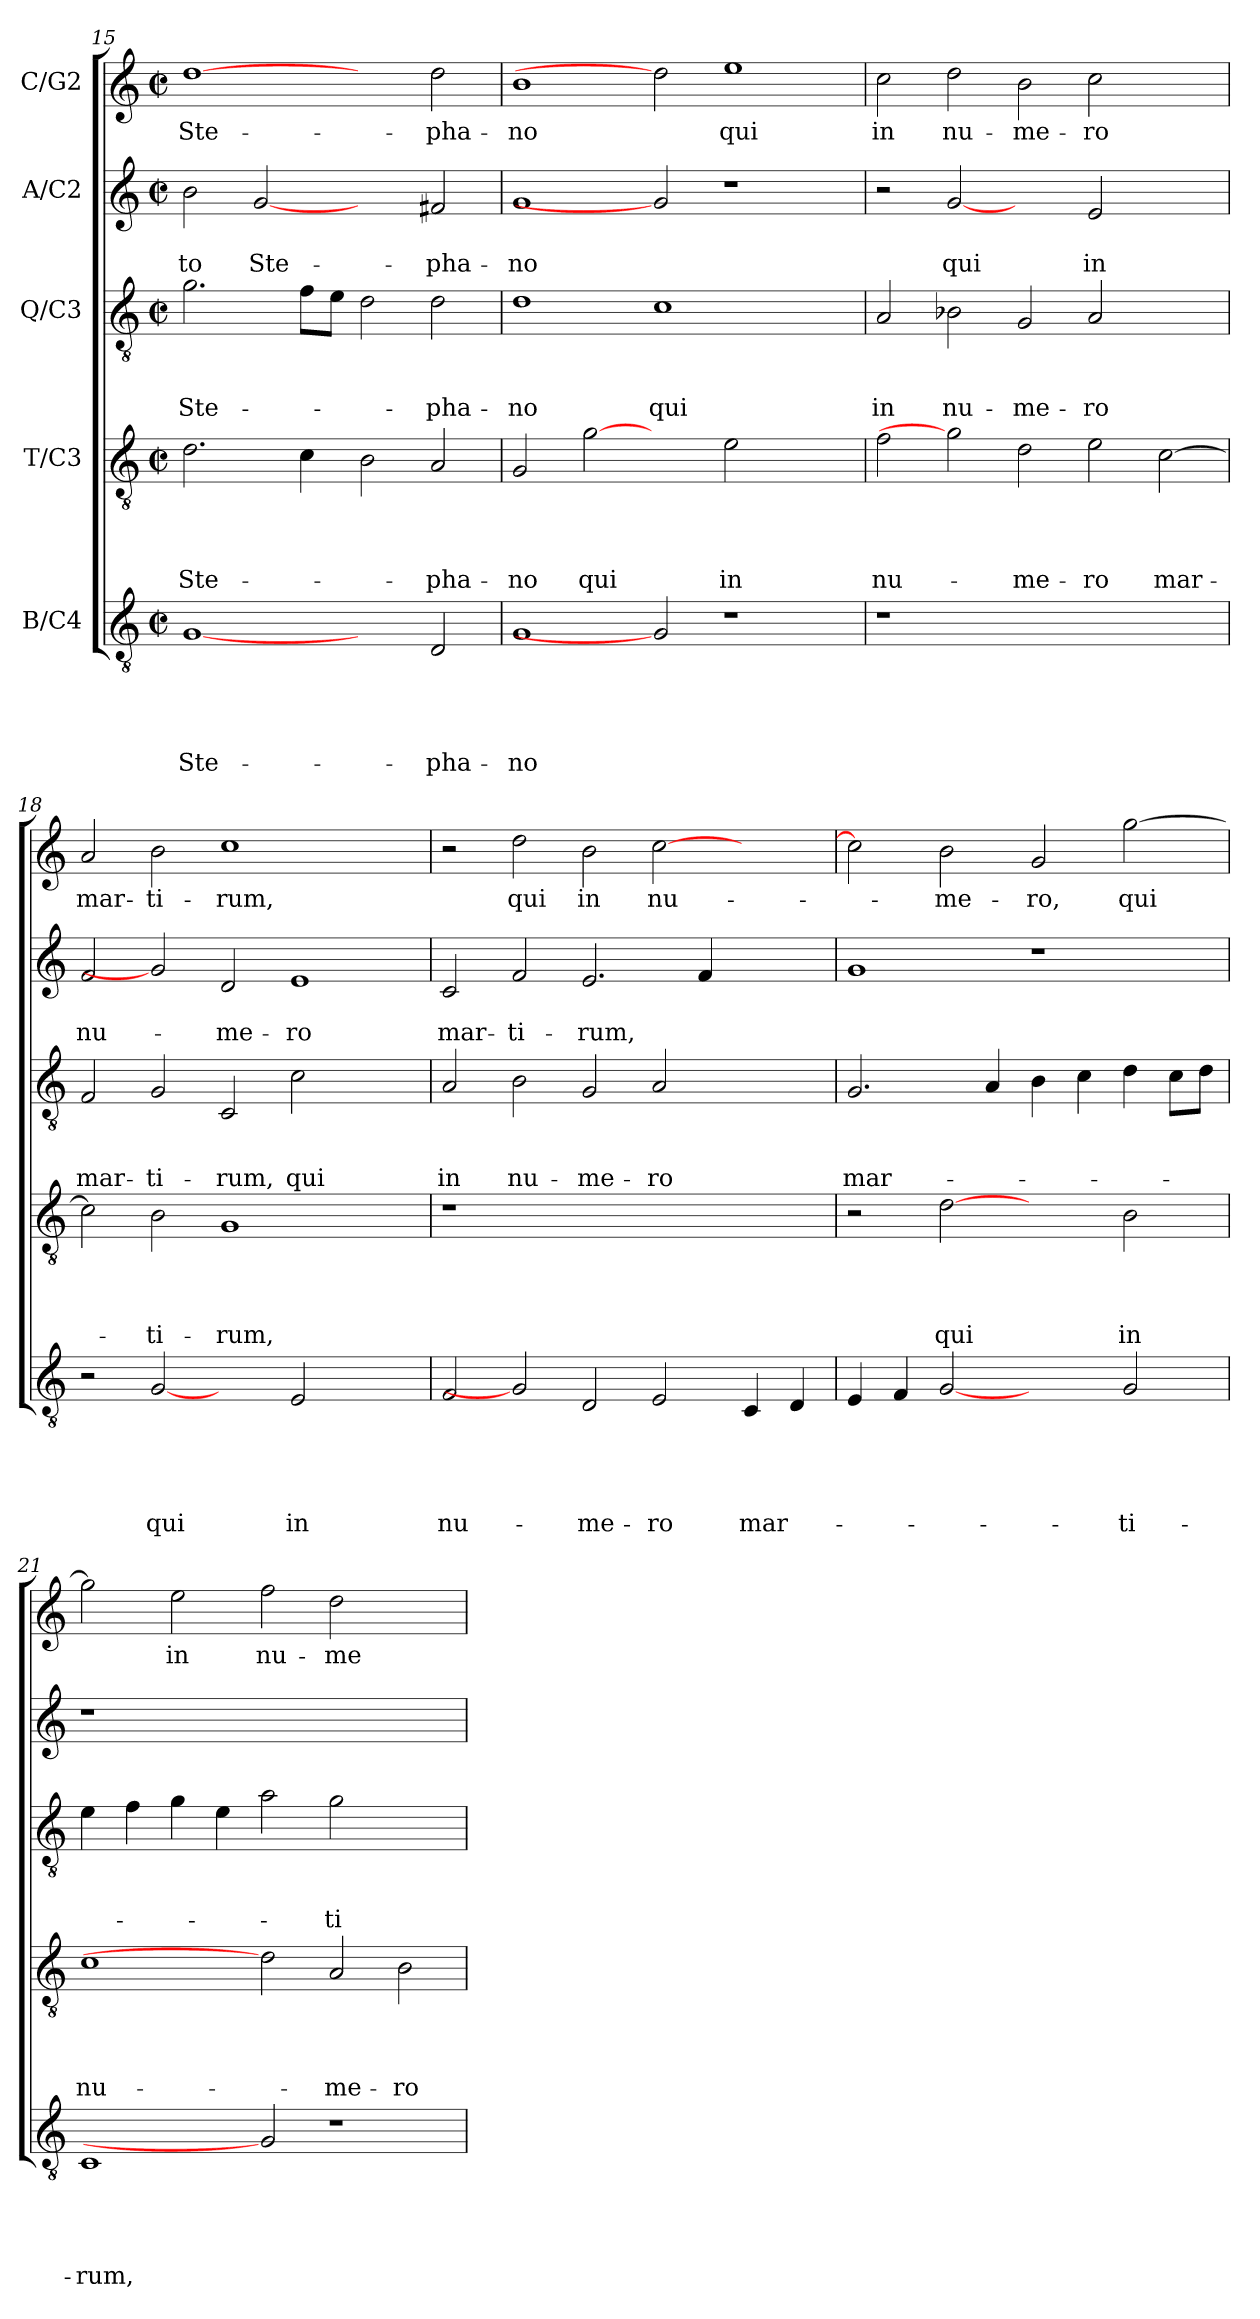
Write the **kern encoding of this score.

**kern	**text	**text	**text	**text	**text	**kern	**text	**text	**text	**text	**kern	**text	**text	**text	**kern	**text	**text	**kern	**text
*part5	*part5	*part5	*part5	*part5	*part5	*part4	*part4	*part4	*part4	*part4	*part3	*part3	*part3	*part3	*part2	*part2	*part2	*part1	*part1
*staff5	*staff5	*staff5	*staff5	*staff5	*staff5	*staff4	*staff4	*staff4	*staff4	*staff4	*staff3	*staff3	*staff3	*staff3	*staff2	*staff2	*staff2	*staff1	*staff1
*I"B/C4	*	*	*	*	*	*I"T/C3	*	*	*	*	*I"Q/C3	*	*	*	*I"A/C2	*	*	*I"C/G2	*
*clefGv2	*	*	*	*	*	*clefGv2	*	*	*	*	*clefGv2	*	*	*	*clefG2	*	*	*clefG2	*
*k[]	*	*	*	*	*	*k[]	*	*	*	*	*k[]	*	*	*	*k[]	*	*	*k[]	*
*C:	*	*	*	*	*	*C:	*	*	*	*	*C:	*	*	*	*C:	*	*	*C:	*
*M2/2	*	*	*	*	*	*M2/2	*	*	*	*	*M2/2	*	*	*	*M2/2	*	*	*M2/2	*
*met(c|)	*	*	*	*	*	*met(c|)	*	*	*	*	*met(c|)	*	*	*	*met(c|)	*	*	*met(c|)	*
=15	=15	=15	=15	=15	=15	=15	=15	=15	=15	=15	=15	=15	=15	=15	=15	=15	=15	=15	=15
!	!	!	!	!	!LO:LY:b	!	!	!	!	!LO:LY:b	!	!	!	!LO:LY:b	!	!	!LO:LY:b	!	!LO:LY:b
[1G	.	.	.	.	Ste-	2.d\	.	.	.	Ste-	2.g\	.	.	Ste-	2b\	.	-to	[1dd	Ste-
!	!	!	!	!	!	!	!	!	!	!	!	!	!	!	!	!	!LO:LY:b	!	!
.	.	.	.	.	.	.	.	.	.	.	.	.	.	.	[2g	.	Ste-	.	.
.	.	.	.	.	.	4c\	.	.	.	.	8f\L	.	.	.	.	.	.	.	.
.	.	.	.	.	.	.	.	.	.	.	8e\J	.	.	.	.	.	.	.	.
2ryy	.	.	.	.	.	2B\	.	.	.	.	2d\	.	.	.	2ryy	.	.	2ryy	.
!	!	!	!	!	!LO:LY:b	!	!	!	!	!LO:LY:b	!	!	!	!LO:LY:b	!	!	!LO:LY:b	!	!LO:LY:b
2D/	.	.	.	.	-pha-	2A/	.	.	.	-pha-	2d\	.	.	-pha-	2f#X/	.	-pha-	2dd\	-pha-
!!LO:LB:g=z
=16	=16	=16	=16	=16	=16	=16	=16	=16	=16	=16	=16	=16	=16	=16	=16	=16	=16	=16	=16
!	!	!	!	!	!LO:LY:b	!	!	!	!	!LO:LY:b	!	!	!	!LO:LY:b	!	!	!LO:LY:b	!	!LO:LY:b
1G	.	.	.	.	-no	2G/	.	.	.	-no	1d	.	.	-no	1g	.	-no	1b	-no
!	!	!	!	!	!	!	!	!	!	!LO:LY:b	!	!	!	!	!	!	!	!	!
.	.	.	.	.	.	[2g	.	.	.	qui	.	.	.	.	.	.	.	.	.
!	!	!	!	!	!	!	!	!	!	!	!	!	!	!LO:LY:b	!	!	!	!	!
2G]	.	.	.	.	.	2ryy	.	.	.	.	1c	.	.	qui	2g]	.	.	2dd]	.
!	!	!	!	!	!	!	!	!	!	!LO:LY:b	!	!	!	!	!	!	!	!	!LO:LY:b
1r	.	.	.	.	.	2e\	.	.	.	in	.	.	.	.	1r	.	.	1ee	qui
.	.	.	.	.	.	2ryy	.	.	.	.	2ryy	.	.	.	.	.	.	.	.
=17	=17	=17	=17	=17	=17	=17	=17	=17	=17	=17	=17	=17	=17	=17	=17	=17	=17	=17	=17
!	!	!	!	!	!	!	!	!	!	!LO:LY:b	!	!	!	!LO:LY:b	!	!	!	!	!LO:LY:b
1r	.	.	.	.	.	2f\	.	.	.	nu-	2A/	.	.	in	2r	.	.	2cc\	in
!	!	!	!	!	!	!	!	!	!	!	!	!	!	!LO:LY:b	!	!	!LO:LY:b	!	!LO:LY:b
.	.	.	.	.	.	2g]	.	.	.	.	2B-X\	.	.	nu-	[2g	.	qui	2dd\	nu-
!	!	!	!	!	!	!	!	!	!	!LO:LY:b	!	!	!	!LO:LY:b	!	!	!	!	!LO:LY:b
1.ryy	.	.	.	.	.	2d\	.	.	.	-me-	2G/	.	.	-me-	2ryy	.	.	2b\	-me-
!	!	!	!	!	!	!	!	!	!	!LO:LY:b	!	!	!	!LO:LY:b	!	!	!LO:LY:b	!	!LO:LY:b
.	.	.	.	.	.	2e\	.	.	.	-ro	2A/	.	.	-ro	2e/	.	in	2cc\	-ro
!	!	!	!	!	!	!	!	!	!	!LO:LY:b	!	!	!	!	!	!	!	!	!
.	.	.	.	.	.	[2c\	.	.	.	mar-	2ryy	.	.	.	2ryy	.	.	2ryy	.
=18	=18	=18	=18	=18	=18	=18	=18	=18	=18	=18	=18	=18	=18	=18	=18	=18	=18	=18	=18
!	!	!	!	!	!	!	!	!	!	!	!	!	!	!LO:LY:b	!	!	!LO:LY:b	!	!LO:LY:b
2r	.	.	.	.	.	2c\]	.	.	.	.	2F/	.	.	mar-	2f/	.	nu-	2a/	mar-
!	!	!	!	!	!LO:LY:b	!	!	!	!	!LO:LY:b	!	!	!	!LO:LY:b	!	!	!	!	!LO:LY:b
[2G	.	.	.	.	qui	2B\	.	.	.	-ti-	2G/	.	.	-ti-	2g]	.	.	2b\	-ti-
!	!	!	!	!	!	!	!	!	!	!LO:LY:b	!	!	!	!LO:LY:b	!	!	!LO:LY:b	!	!LO:LY:b
2ryy	.	.	.	.	.	1G	.	.	.	-rum,	2C/	.	.	-rum,	2d/	.	-me-	1cc	-rum,
!	!	!	!	!	!LO:LY:b	!	!	!	!	!	!	!	!	!LO:LY:b	!	!	!LO:LY:b	!	!
2E/	.	.	.	.	in	.	.	.	.	.	2c\	.	.	qui	1e	.	-ro	.	.
2ryy	.	.	.	.	.	2ryy	.	.	.	.	2ryy	.	.	.	.	.	.	2ryy	.
=19	=19	=19	=19	=19	=19	=19	=19	=19	=19	=19	=19	=19	=19	=19	=19	=19	=19	=19	=19
!	!	!	!	!	!LO:LY:b	!	!	!	!	!	!	!	!	!LO:LY:b	!	!	!LO:LY:b	!	!
2F/	.	.	.	.	nu-	1r	.	.	.	.	2A/	.	.	in	2c/	.	mar-	2r	.
!	!	!	!	!	!	!	!	!	!	!	!	!	!	!LO:LY:b	!	!	!LO:LY:b	!	!LO:LY:b
2G]	.	.	.	.	.	.	.	.	.	.	2B\	.	.	nu-	2f/	.	-ti-	2dd\	qui
!	!	!	!	!	!LO:LY:b	!	!	!	!	!	!	!	!	!LO:LY:b	!	!	!LO:LY:b	!	!LO:LY:b
2D/	.	.	.	.	-me-	1.ryy	.	.	.	.	2G/	.	.	-me-	2.e/	.	-rum,	2b\	in
!	!	!	!	!	!LO:LY:b	!	!	!	!	!	!	!	!	!LO:LY:b	!	!	!	!	!LO:LY:b
2E/	.	.	.	.	-ro	.	.	.	.	.	2A/	.	.	-ro	.	.	.	[2cc\	nu-
.	.	.	.	.	.	.	.	.	.	.	.	.	.	.	4f/	.	.	.	.
!	!	!	!	!	!LO:LY:b	!	!	!	!	!	!	!	!	!	!	!	!	!	!
4C/	.	.	.	.	mar-	.	.	.	.	.	2ryy	.	.	.	2ryy	.	.	2ryy	.
4D/	.	.	.	.	.	.	.	.	.	.	.	.	.	.	.	.	.	.	.
=20	=20	=20	=20	=20	=20	=20	=20	=20	=20	=20	=20	=20	=20	=20	=20	=20	=20	=20	=20
!	!	!	!	!	!	!	!	!	!	!	!	!	!	!LO:LY:b	!	!	!	!	!
4E/	.	.	.	.	.	2r	.	.	.	.	2.G/	.	.	mar-	1g	.	.	2cc\]	.
4F/	.	.	.	.	.	.	.	.	.	.	.	.	.	.	.	.	.	.	.
!	!	!	!	!	!	!	!	!	!	!LO:LY:b	!	!	!	!	!	!	!	!	!LO:LY:b
[2G	.	.	.	.	.	[2d	.	.	.	qui	.	.	.	.	.	.	.	2b\	-me-
.	.	.	.	.	.	.	.	.	.	.	4A/	.	.	.	.	.	.	.	.
!	!	!	!	!	!	!	!	!	!	!	!	!	!	!	!	!	!	!	!LO:LY:b
2ryy	.	.	.	.	.	2ryy	.	.	.	.	4B\	.	.	.	1r	.	.	2g/	-ro,
.	.	.	.	.	.	.	.	.	.	.	4c\	.	.	.	.	.	.	.	.
!	!	!	!	!	!LO:LY:b	!	!	!	!	!LO:LY:b	!	!	!	!	!	!	!	!	!LO:LY:b
2G/	.	.	.	.	-ti-	2B\	.	.	.	in	4d\	.	.	.	.	.	.	[2gg\	qui
.	.	.	.	.	.	.	.	.	.	.	8c\L	.	.	.	.	.	.	.	.
.	.	.	.	.	.	.	.	.	.	.	8d\J	.	.	.	.	.	.	.	.
!!LO:PB:g=z
=21	=21	=21	=21	=21	=21	=21	=21	=21	=21	=21	=21	=21	=21	=21	=21	=21	=21	=21	=21
!	!	!	!	!	!LO:LY:b	!	!	!	!	!LO:LY:b	!	!	!	!	!	!	!	!	!
1C	.	.	.	.	-rum,	1c	.	.	.	nu-	4e\	.	.	.	1r	.	.	2gg\]	.
.	.	.	.	.	.	.	.	.	.	.	4f\	.	.	.	.	.	.	.	.
!	!	!	!	!	!	!	!	!	!	!	!	!	!	!	!	!	!	!	!LO:LY:b
.	.	.	.	.	.	.	.	.	.	.	4g\	.	.	.	.	.	.	2ee\	in
.	.	.	.	.	.	.	.	.	.	.	4e\	.	.	.	.	.	.	.	.
!	!	!	!	!	!	!	!	!	!	!	!	!	!	!	!	!	!	!	!LO:LY:b
2G]	.	.	.	.	.	2d]	.	.	.	.	2a\	.	.	.	1.ryy	.	.	2ff\	nu-
!	!	!	!	!	!	!	!	!	!	!LO:LY:b	!	!	!	!LO:LY:b	!	!	!	!	!LO:LY:b
1r	.	.	.	.	.	2A/	.	.	.	-me-	2g\	.	.	-ti-	.	.	.	2dd\	-me-
!	!	!	!	!	!	!	!	!	!	!LO:LY:b	!	!	!	!	!	!	!	!	!
.	.	.	.	.	.	2B\	.	.	.	-ro	2ryy	.	.	.	.	.	.	2ryy	.
=	=	=	=	=	=	=	=	=	=	=	=	=	=	=	=	=	=	=	=
*-	*-	*-	*-	*-	*-	*-	*-	*-	*-	*-	*-	*-	*-	*-	*-	*-	*-	*-	*-
